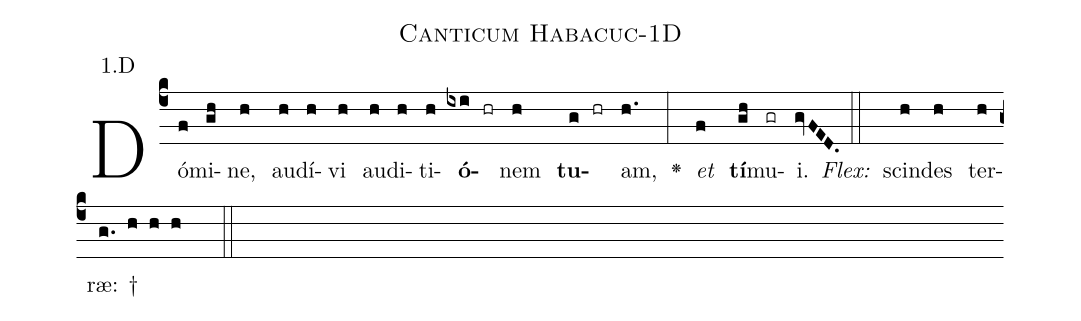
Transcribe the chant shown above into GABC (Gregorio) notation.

name: Canticum Habacuc-1D;
annotation: 1.D;
%%
(c4)Dó(f)mi(gh)ne,(h) au(h)dí(h)vi(h) au(h)di(h)ti(h)<b>ó</b>(ixi hr)nem(h) <b>tu</b>(g hr)am,(h.) <v>\greheightstar</v>(:) <i>et</i>(f) <b>tí</b>(gh)mu(gr)i.(gvFED.) (::)
<i>Flex:</i>()  scin(h)des(h) ter(h)ræ: †(g. h h h  ::)

%E(h) u(h) o(g) u(f) a(gh) e.(gvFED.) (::)
